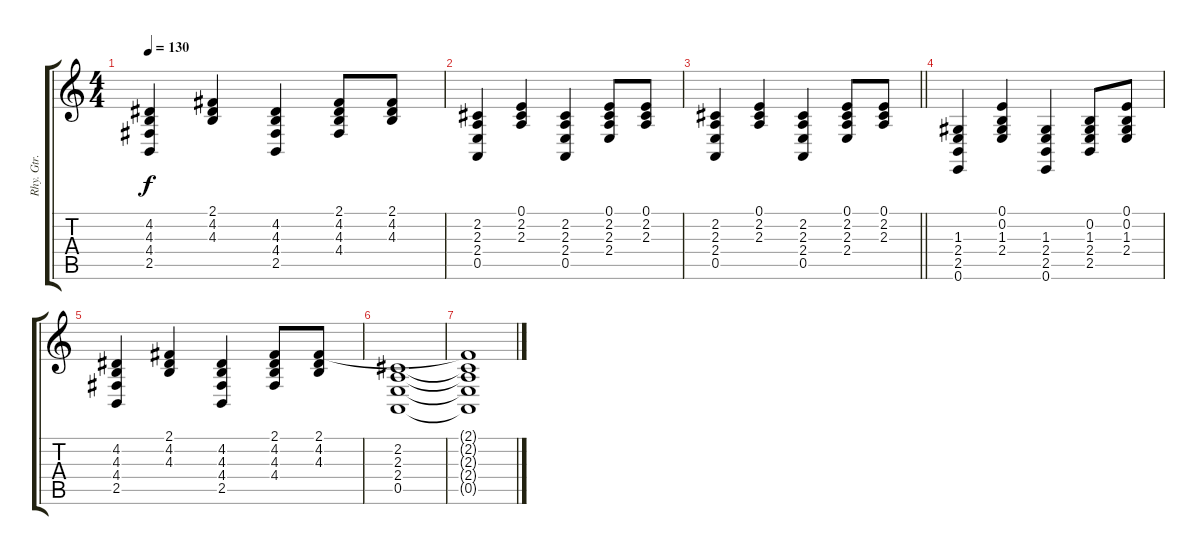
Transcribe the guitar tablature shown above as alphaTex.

\track ("Rhy. Gtr. 2" "Rhy. Gtr. ") {instrument brightacousticpiano}
\staff {score tabs}
\tuning (E4 B3 G3 D3 A2 E2) {hide}
\ts (4 4)
\tempo 130
\clef g2
\ks c
(4.2 4.3 4.4 2.5).4{dy f} (2.1 4.2 4.3).4 (4.2 4.3 4.4 2.5).4 (2.1 4.2 4.3 4.4).8 (2.1 4.2 4.3).8 |
(2.2 2.3 2.4 0.5).4 (0.1 2.2 2.3).4 (2.2 2.3 2.4 0.5).4 (0.1 2.2 2.3 2.4).8 (0.1 2.2 2.3).8 |
\barLineRight lightlight
(2.2 2.3 2.4 0.5).4 (0.1 2.2 2.3).4 (2.2 2.3 2.4 0.5).4 (0.1 2.2 2.3 2.4).8 (0.1 2.2 2.3).8 |
(1.3 2.4 2.5 0.6).4 (0.1 0.2 1.3 2.4).4 (1.3 2.4 2.5 0.6).4 (0.2 1.3 2.4 2.5).8 (0.1 0.2 1.3 2.4).8 |
(4.2 4.3 4.4 2.5).4 (2.1 4.2 4.3).4 (4.2 4.3 4.4 2.5).4 (2.1 4.2 4.3 4.4).8 (2.1 4.2 4.3).8 |
(2.2 2.3 2.4 0.5).1 |
(2.1{t} 2.2{t} 2.3{t} 2.4{t} 0.5{t}).1
